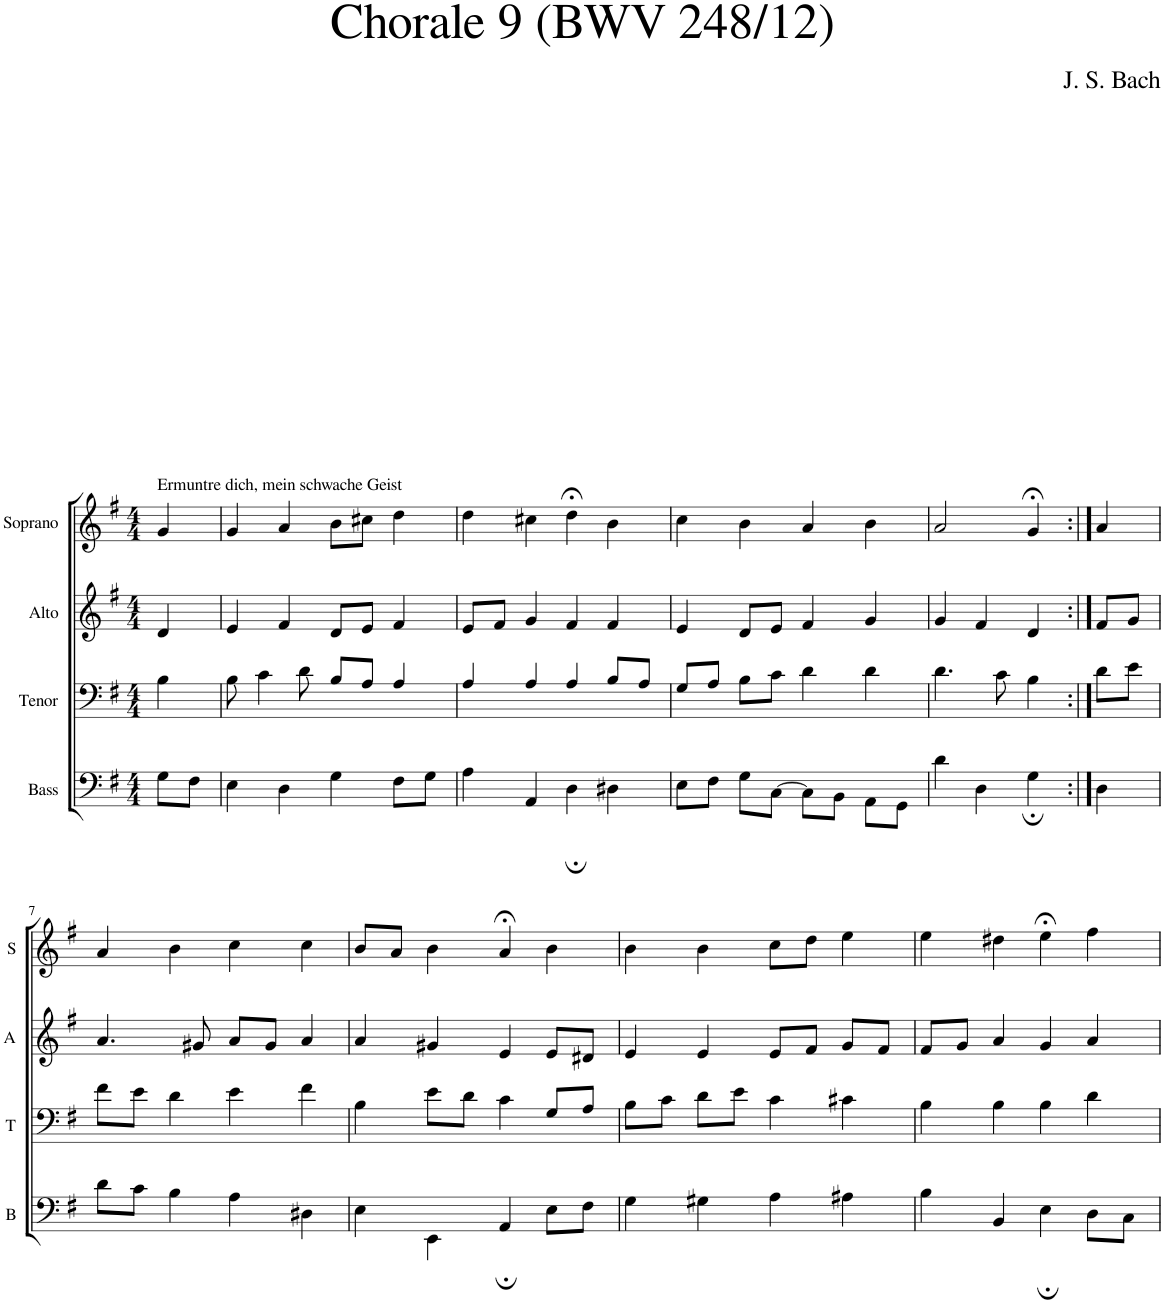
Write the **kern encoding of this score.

**kern	**kern	**kern	**kern
*part4	*part3	*part2	*part1
*staff4	*staff3	*staff2	*staff1
*I"Bass	*I"Tenor	*I"Alto	*I"Soprano
*I'B	*I'T	*I'A	*I'S
*clefF4	*clefF4	*clefG2	*clefG2
*k[f#]	*k[f#]	*k[f#]	*k[f#]
*M4/4	*M4/4	*M4/4	*M4/4
=1	=1	=1	=1
!	!	!	!LO:TX:a:t=Ermuntre dich, mein schwache Geist
8G\L	4B\	4d/	4g/
8F#\J	.	.	.
=2	=2	=2	=2
4E\	8B\	4e/	4g/
.	4c\	.	.
4D\	.	4f#/	4a/
.	8d\	.	.
4G\	8B/L	8d/L	8b\L
.	8A/J	8e/J	8cc#X\J
8F#\L	4A/	4f#/	4dd\
8G\J	.	.	.
=3	=3	=3	=3
4A\	4A/	8e/L	4dd\
.	.	8f#/J	.
4AA/	4A/	4g/	4cc#X\
4D;\	4A/	4f#/	4dd;<\
4D#X\	8B/L	4f#/	4b\
.	8A/J	.	.
=4	=4	=4	=4
8E\L	8G/L	4e/	4cc\
8F#\J	8A/J	.	.
8G\L	8B\L	8d/L	4b\
[8C\J	8c\J	8e/J	.
8C\L]	4d\	4f#/	4a/
8BB\J	.	.	.
8AA\L	4d\	4g/	4b\
8GG\J	.	.	.
=5	=5	=5	=5
4d\	4.d\	4g/	2a/
4D\	.	4f#/	.
.	8c\	.	.
4G;\	4B\	4d/	4g;</
=6:|!	=6:|!	=6:|!	=6:|!
4D\	8d\L	8f#/L	4a/
.	8e\J	8g/J	.
!!LO:LB:g=z
=7	=7	=7	=7
8d\L	8f#\L	4.a/	4a/
8c\J	8e\J	.	.
4B\	4d\	.	4b\
.	.	8g#X/	.
4A\	4e\	8a/L	4cc\
.	.	8g#/J	.
4D#X\	4f#\	4a/	4cc\
=8	=8	=8	=8
4E\	4B\	4a/	8b/L
.	.	.	8a/J
4EE\	8e\L	4g#X/	4b\
.	8d\J	.	.
4AA;/	4c\	4e/	4a;</
8E\L	8G/L	8e/L	4b\
8F#\J	8A/J	8d#X/J	.
=9	=9	=9	=9
4G\	8B\L	4e/	4b\
.	8c\J	.	.
4G#X\	8d\L	4e/	4b\
.	8e\J	.	.
4A\	4c\	8e/L	8cc\L
.	.	8f#/J	8dd\J
4A#X\	4c#X\	8g/L	4ee\
.	.	8f#/J	.
=10	=10	=10	=10
4B\	4B\	8f#/L	4ee\
.	.	8g/J	.
4BB/	4B\	4a/	4dd#X\
4E;\	4B\	4g/	4ee;<\
8D\L	4d\	4a/	4ff#\
8C\J	.	.	.
=	=	=	=
*-	*-	*-	*-
